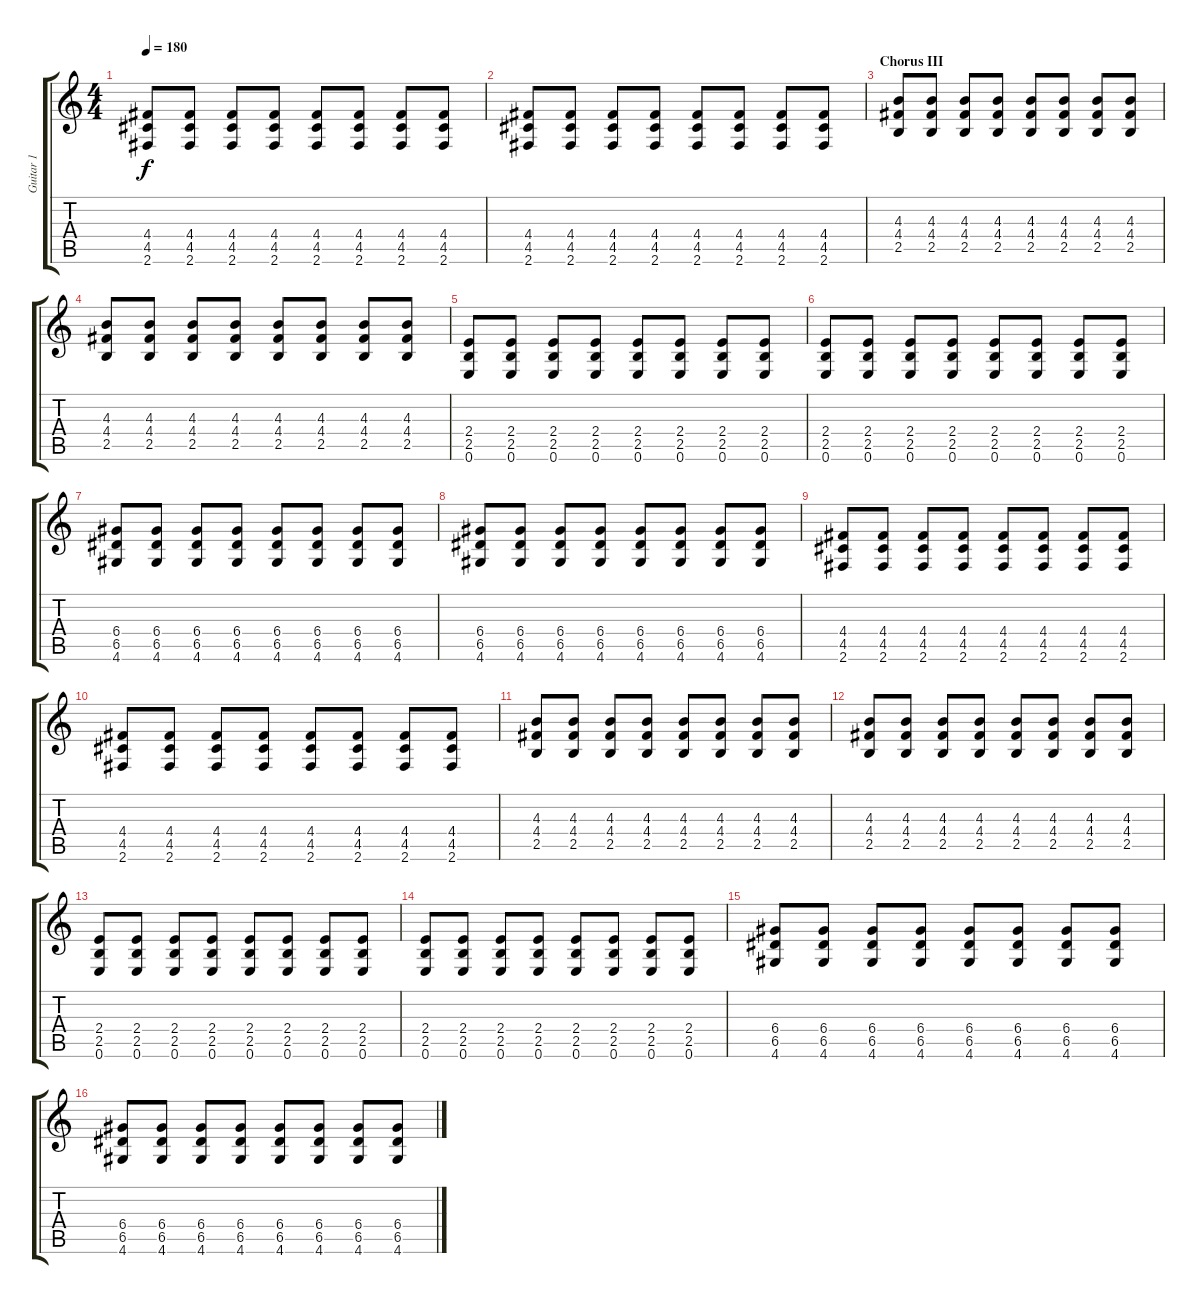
\track ("Guitar 1" "Guitar 1") {instrument distortionguitar}
\staff {score tabs}
\tuning (E4 B3 G3 D3 A2 E2) {hide}
\ts (4 4)
\tempo 180
\clef g2
\ks c
(4.4 4.5 2.6).8{dy f} (4.4 4.5 2.6).8 (4.4 4.5 2.6).8 (4.4 4.5 2.6).8 (4.4 4.5 2.6).8 (4.4 4.5 2.6).8 (4.4 4.5 2.6).8 (4.4 4.5 2.6).8 |
(4.4 4.5 2.6).8 (4.4 4.5 2.6).8 (4.4 4.5 2.6).8 (4.4 4.5 2.6).8 (4.4 4.5 2.6).8 (4.4 4.5 2.6).8 (4.4 4.5 2.6).8 (4.4 4.5 2.6).8 |
\section ("" "Chorus III")
(4.3 4.4 2.5).8 (4.3 4.4 2.5).8 (4.3 4.4 2.5).8 (4.3 4.4 2.5).8 (4.3 4.4 2.5).8 (4.3 4.4 2.5).8 (4.3 4.4 2.5).8 (4.3 4.4 2.5).8 |
(4.3 4.4 2.5).8 (4.3 4.4 2.5).8 (4.3 4.4 2.5).8 (4.3 4.4 2.5).8 (4.3 4.4 2.5).8 (4.3 4.4 2.5).8 (4.3 4.4 2.5).8 (4.3 4.4 2.5).8 |
(2.4 2.5 0.6).8 (2.4 2.5 0.6).8 (2.4 2.5 0.6).8 (2.4 2.5 0.6).8 (2.4 2.5 0.6).8 (2.4 2.5 0.6).8 (2.4 2.5 0.6).8 (2.4 2.5 0.6).8 |
(2.4 2.5 0.6).8 (2.4 2.5 0.6).8 (2.4 2.5 0.6).8 (2.4 2.5 0.6).8 (2.4 2.5 0.6).8 (2.4 2.5 0.6).8 (2.4 2.5 0.6).8 (2.4 2.5 0.6).8 |
(6.4 6.5 4.6).8 (6.4 6.5 4.6).8 (6.4 6.5 4.6).8 (6.4 6.5 4.6).8 (6.4 6.5 4.6).8 (6.4 6.5 4.6).8 (6.4 6.5 4.6).8 (6.4 6.5 4.6).8 |
(6.4 6.5 4.6).8 (6.4 6.5 4.6).8 (6.4 6.5 4.6).8 (6.4 6.5 4.6).8 (6.4 6.5 4.6).8 (6.4 6.5 4.6).8 (6.4 6.5 4.6).8 (6.4 6.5 4.6).8 |
(4.4 4.5 2.6).8 (4.4 4.5 2.6).8 (4.4 4.5 2.6).8 (4.4 4.5 2.6).8 (4.4 4.5 2.6).8 (4.4 4.5 2.6).8 (4.4 4.5 2.6).8 (4.4 4.5 2.6).8 |
(4.4 4.5 2.6).8 (4.4 4.5 2.6).8 (4.4 4.5 2.6).8 (4.4 4.5 2.6).8 (4.4 4.5 2.6).8 (4.4 4.5 2.6).8 (4.4 4.5 2.6).8 (4.4 4.5 2.6).8 |
(4.3 4.4 2.5).8 (4.3 4.4 2.5).8 (4.3 4.4 2.5).8 (4.3 4.4 2.5).8 (4.3 4.4 2.5).8 (4.3 4.4 2.5).8 (4.3 4.4 2.5).8 (4.3 4.4 2.5).8 |
(4.3 4.4 2.5).8 (4.3 4.4 2.5).8 (4.3 4.4 2.5).8 (4.3 4.4 2.5).8 (4.3 4.4 2.5).8 (4.3 4.4 2.5).8 (4.3 4.4 2.5).8 (4.3 4.4 2.5).8 |
(2.4 2.5 0.6).8 (2.4 2.5 0.6).8 (2.4 2.5 0.6).8 (2.4 2.5 0.6).8 (2.4 2.5 0.6).8 (2.4 2.5 0.6).8 (2.4 2.5 0.6).8 (2.4 2.5 0.6).8 |
(2.4 2.5 0.6).8 (2.4 2.5 0.6).8 (2.4 2.5 0.6).8 (2.4 2.5 0.6).8 (2.4 2.5 0.6).8 (2.4 2.5 0.6).8 (2.4 2.5 0.6).8 (2.4 2.5 0.6).8 |
(6.4 6.5 4.6).8 (6.4 6.5 4.6).8 (6.4 6.5 4.6).8 (6.4 6.5 4.6).8 (6.4 6.5 4.6).8 (6.4 6.5 4.6).8 (6.4 6.5 4.6).8 (6.4 6.5 4.6).8 |
(6.4 6.5 4.6).8 (6.4 6.5 4.6).8 (6.4 6.5 4.6).8 (6.4 6.5 4.6).8 (6.4 6.5 4.6).8 (6.4 6.5 4.6).8 (6.4 6.5 4.6).8 (6.4 6.5 4.6).8
